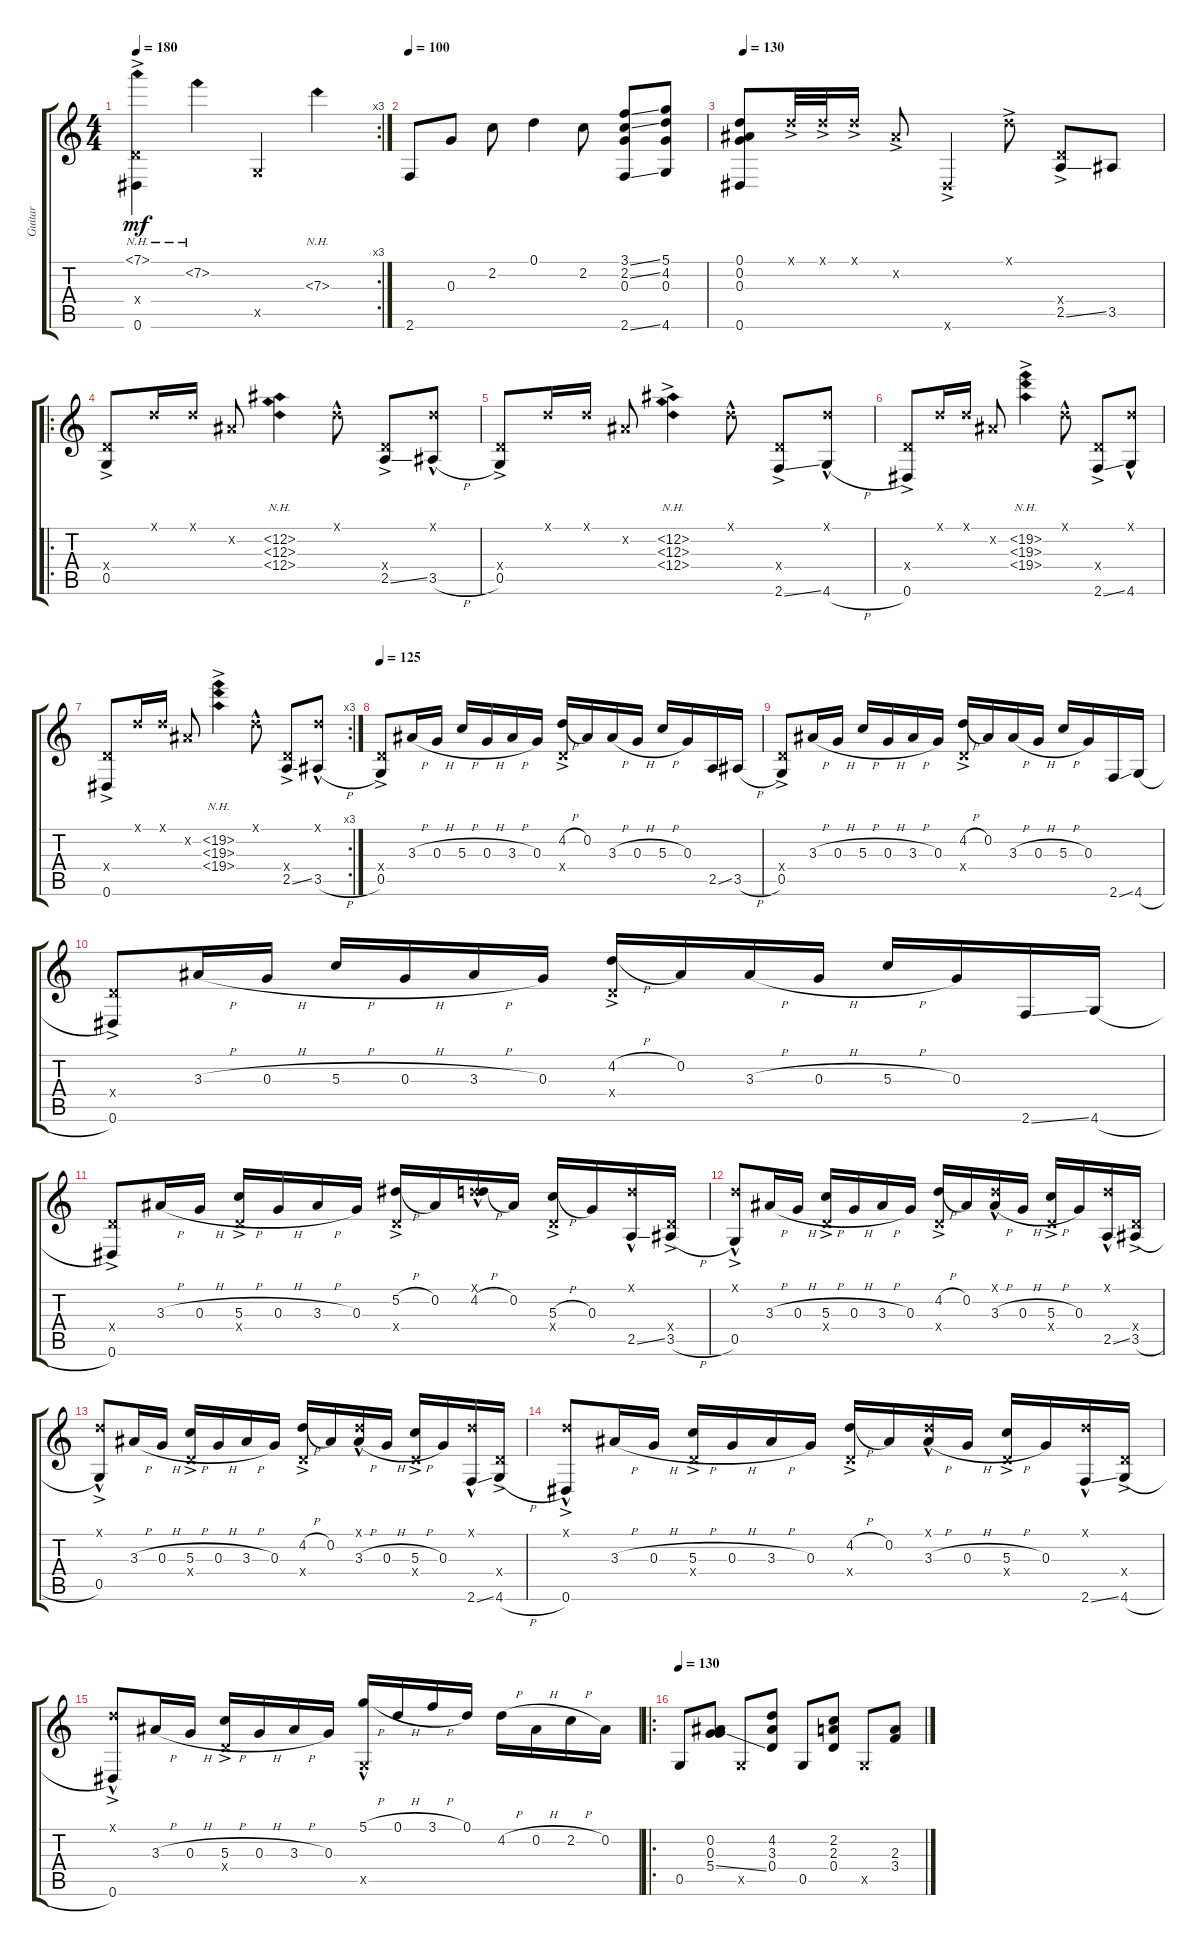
\track ("Guitar" "Guitar") {instrument acousticguitarsteel}
\staff {score tabs}
\tuning (D4 Bb3 G3 D3 G2 Eb2) {hide}
\rc 3
\ts (4 4)
\tempo 180
\clef g2
\ks c
(7.1{nh ac} 0.4{x} 0.6).4{dy mf} 7.2{nh}.4 0.5{x}.4 7.3{nh}.4 |
\tempo 100
2.6.8 0.3.8 2.2.8 0.1.4 2.2.8 (3.1{ss} 2.2{ss} 0.3 2.6{ss}).8 (5.1 4.2 0.3 4.6).8 |
\tempo 130
(0.1 0.2 0.3 0.6).8 0.1{ac x}.32 0.1{ac x}.32 0.1{ac x}.16 0.2{ac x}.8 0.6{ac x}.4 0.1{ac x}.8 (0.4{ac x} 2.5{ss ac}).8 3.5.8 |
\ro
(0.4{ac x} 0.5{ac}).8 0.1{x}.16 0.1{x}.16 0.2{x}.8 (12.2{nh} 12.3{nh} 12.4{nh}).4 0.1{hac x}.8 (0.4{ac x} 2.5{ss}).8 (0.1{hac x} 3.5{h}).8 |
(0.4{ac x} 0.5{ac}).8 0.1{x}.16 0.1{x}.16 0.2{x}.8 (12.2{nh ac} 12.3{nh ac} 12.4{nh ac}).4 0.1{hac x}.8 (0.4{ac x} 2.6{ss ac}).8 (0.1{hac x} 4.6{h}).8 |
(0.4{x} 0.6{ac}).8 0.1{x}.16 0.1{x}.16 0.2{x}.8 (19.2{nh ac} 19.3{nh ac} 19.4{nh ac}).4 0.1{hac x}.8 (0.4{ac x} 2.6{ss ac}).8 (0.1{hac x} 4.6).8 |
\rc 3
(0.4{x} 0.6{ac}).8 0.1{x}.16 0.1{x}.16 0.2{x}.8 (19.2{nh ac} 19.3{nh ac} 19.4{nh}).4 0.1{hac x}.8 (0.4{ac x} 2.5{ss}).8 (0.1{hac x} 3.5{h}).8 |
\tempo 125
(0.4{ac x} 0.5{ac}).8 3.3{h}.16 0.3{h}.16 5.3{h}.16 0.3{h}.16 3.3{h}.16 0.3.16 (4.2{h} 0.4{ac x}).16 0.2.16 3.3{h}.16 0.3{h}.16 5.3{h}.16 0.3.16 2.5{ss}.16 3.5{h}.16 |
(0.4{ac x} 0.5{ac}).8 3.3{h}.16 0.3{h}.16 5.3{h}.16 0.3{h}.16 3.3{h}.16 0.3.16 (4.2{h} 0.4{ac x}).16 0.2.16 3.3{h}.16 0.3{h}.16 5.3{h}.16 0.3.16 2.6{ss}.16 4.6{h}.16 |
(0.4{ac x} 0.6{ac}).8 3.3{h}.16 0.3{h}.16 5.3{h}.16 0.3{h}.16 3.3{h}.16 0.3.16 (4.2{h} 0.4{ac x}).16 0.2.16 3.3{h}.16 0.3{h}.16 5.3{h}.16 0.3.16 2.6{ss}.16 4.6{h}.16 |
(0.4{ac x} 0.6{ac}).8 3.3{h}.16 0.3{h}.16 (5.3{h} 0.4{ac x}).16 0.3{h}.16 3.3{h}.16 0.3.16 (5.2{h} 0.4{ac x}).16 0.2.16 (0.1{hac x} 4.2{h}).16 0.2.16 (5.3{h} 0.4{ac x}).16 0.3.16 (0.1{hac x} 2.5{ss}).16 (0.4{ac x} 3.5{h}).16 |
(0.1{hac x} 0.5{ac}).8 3.3{h}.16 0.3{h}.16 (5.3{h} 0.4{ac x}).16 0.3{h}.16 3.3{h}.16 0.3.16 (4.2{h} 0.4{ac x}).16 0.2.16 (0.1{hac x} 3.3{h}).16 0.3{h}.16 (5.3{h} 0.4{ac x}).16 0.3.16 (0.1{hac x} 2.5{ss}).16 (0.4{ac x} 3.5{h}).16 |
(0.1{hac x} 0.5{ac}).8 3.3{h}.16 0.3{h}.16 (5.3{h} 0.4{ac x}).16 0.3{h}.16 3.3{h}.16 0.3.16 (4.2{h} 0.4{ac x}).16 0.2.16 (0.1{hac x} 3.3{h}).16 0.3{h}.16 (5.3{h} 0.4{ac x}).16 0.3.16 (0.1{hac x} 2.6{ss}).16 (0.4{ac x} 4.6{h}).16 |
(0.1{hac x} 0.6{ac}).8 3.3{h}.16 0.3{h}.16 (5.3{h} 0.4{ac x}).16 0.3{h}.16 3.3{h}.16 0.3.16 (4.2{h} 0.4{ac x}).16 0.2.16 (0.1{hac x} 3.3{h}).16 0.3{h}.16 (5.3{h} 0.4{ac x}).16 0.3.16 (0.1{hac x} 2.6{ss}).16 (0.4{ac x} 4.6{h}).16 |
(0.1{hac x} 0.6{ac}).8 3.3{h}.16 0.3{h}.16 (5.3{h} 0.4{ac x}).16 0.3{h}.16 3.3{h}.16 0.3.16 (5.1{h} 0.5{hac x}).16 0.1{h}.16 3.1{h}.16 0.1.16 4.2{h}.16 0.2{h}.16 2.2{h}.16 0.2.16 |
\ro
\tempo 130
0.5.8 (0.2 0.3 5.4{ss}).8 0.5{x}.8 (4.2 3.3 0.4).8 0.5.8 (2.2 2.3 0.4).8 0.5{x}.8 (2.3 3.4).8
